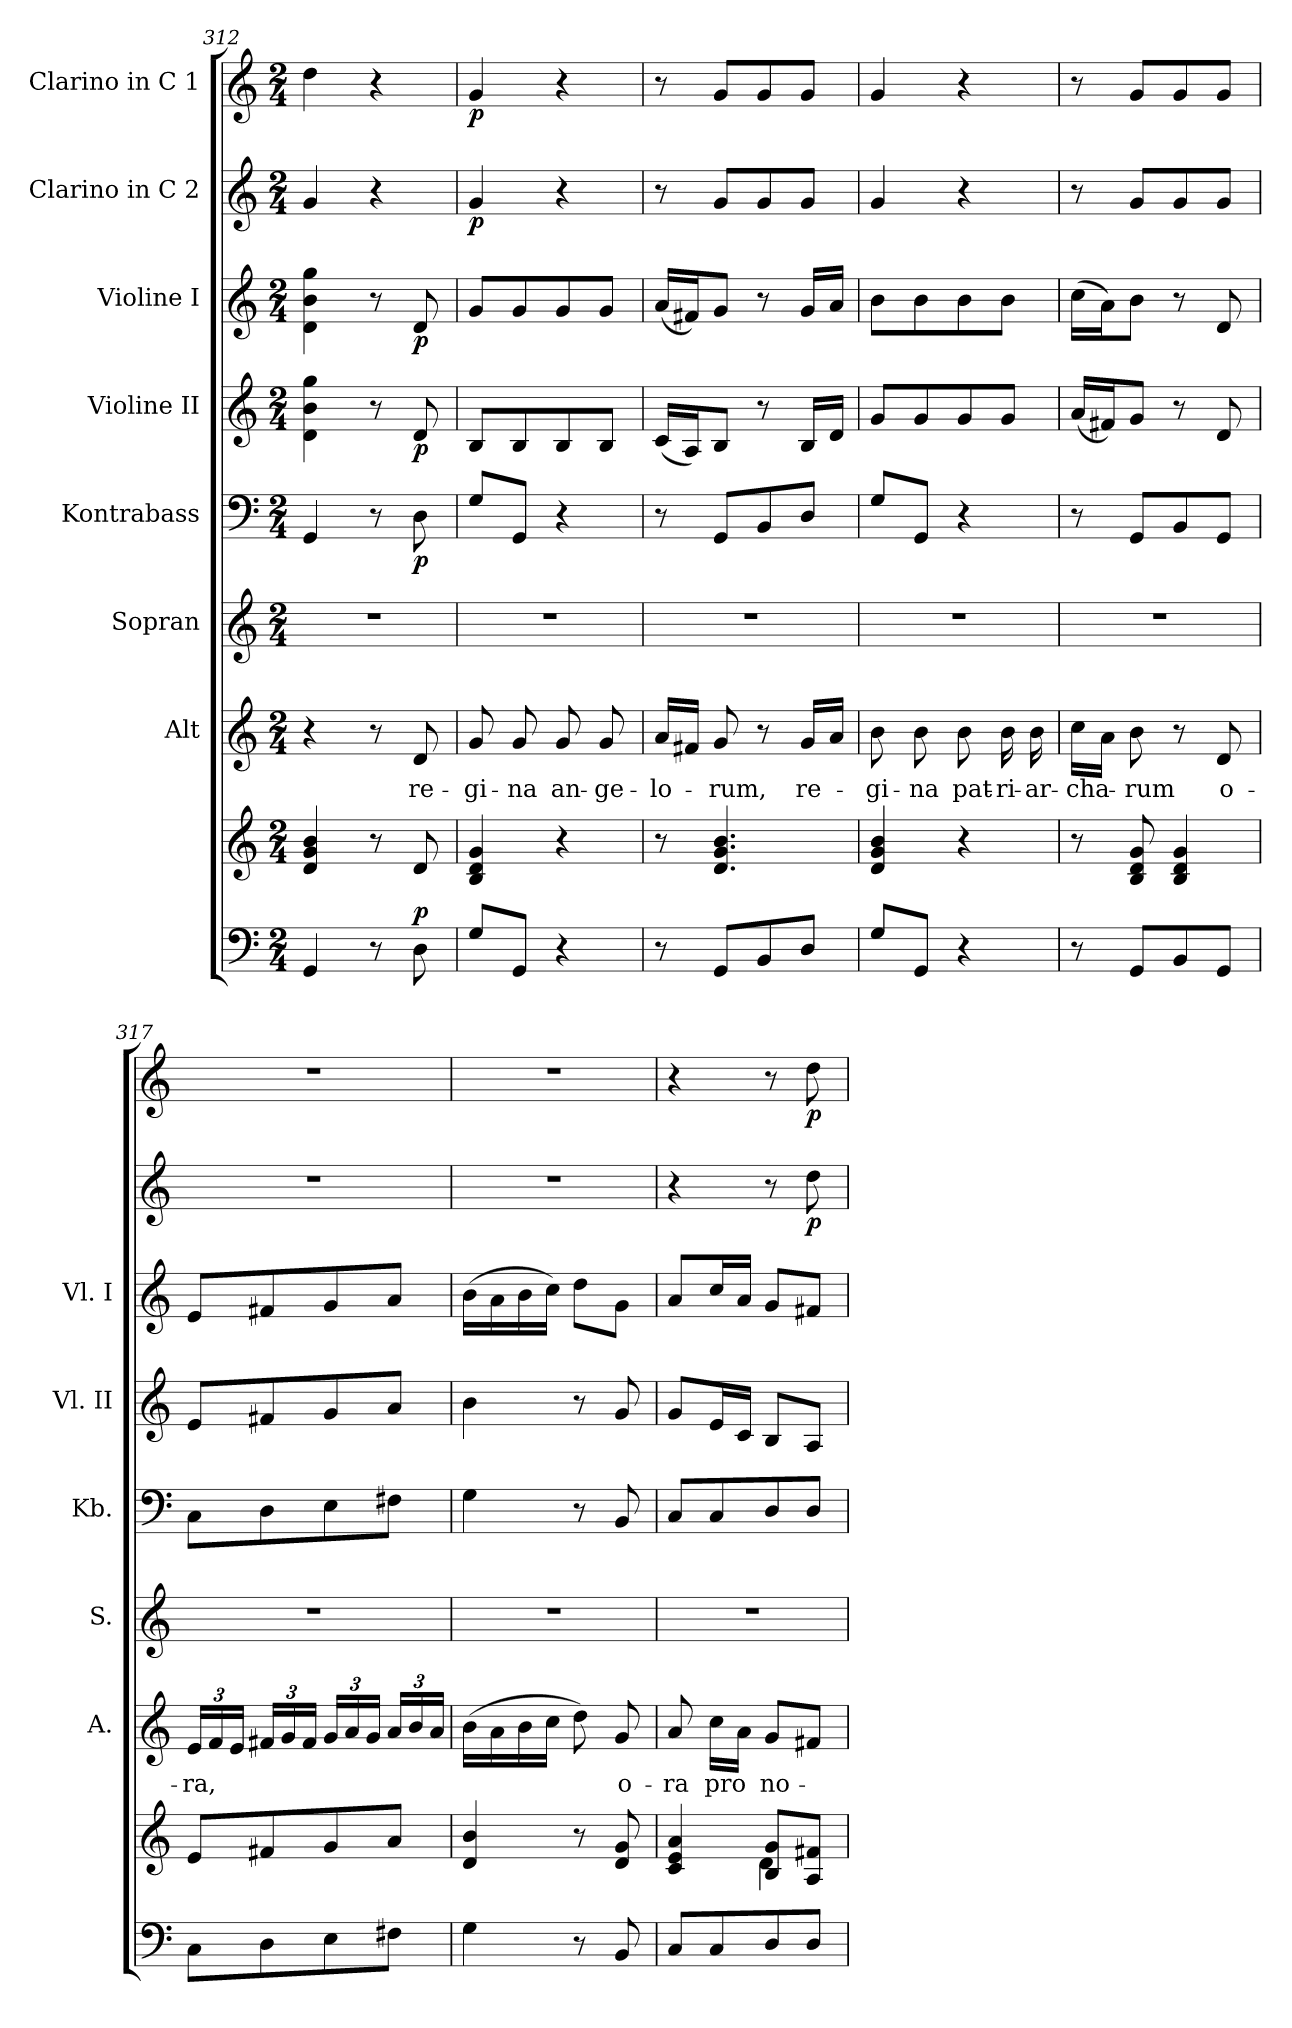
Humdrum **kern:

**kern	**kern	**dynam	**kern	**text	**kern	**kern	**dynam	**kern	**dynam	**kern	**dynam	**kern	**dynam	**kern	**dynam
*part8	*part8	*part8	*part7	*part7	*part6	*part5	*part5	*part4	*part4	*part3	*part3	*part2	*part2	*part1	*part1
*staff9	*staff8	*staff8/9	*staff7	*staff7	*staff6	*staff5	*staff5	*staff4	*staff4	*staff3	*staff3	*staff2	*staff2	*staff1	*staff1
*	*	*	*I"Alt	*	*I"Sopran	*I"Kontrabass	*	*I"Violine II	*	*I"Violine I	*	*I"Clarino in C 2	*	*I"Clarino in C 1	*
*	*	*	*I'A.	*	*I'S.	*I'Kb.	*	*I'Vl. II	*	*I'Vl. I	*	*	*	*	*
*clefF4	*clefG2	*	*clefG2	*	*clefG2	*clefF4	*	*clefG2	*	*clefG2	*	*clefG2	*	*clefG2	*
*	*	*	*	*	*	*ITrd7c12	*	*	*	*	*	*	*	*	*
*k[]	*k[]	*	*k[]	*	*k[]	*k[]	*	*k[]	*	*k[]	*	*k[]	*	*k[]	*
*C:	*C:	*	*C:	*	*C:	*C:	*	*C:	*	*C:	*	*C:	*	*C:	*
*M2/4	*M2/4	*	*M2/4	*	*M2/4	*M2/4	*	*M2/4	*	*M2/4	*	*M2/4	*	*M2/4	*
=312	=312	=312	=312	=312	=312	=312	=312	=312	=312	=312	=312	=312	=312	=312	=312
4GG/	4d/ 4g/ 4b/	.	4r	.	2r	4GGG/	.	4d\ 4b\ 4gg\	.	4d\ 4b\ 4gg\	.	4g/	.	4dd\	.
8r	8r	.	8r	.	.	8r	.	8r	.	8r	.	4r	.	4r	.
!	!	!LO:DY:a=2	!	!LO:LY:b	!	!	!LO:DY:b	!	!LO:DY:b	!	!LO:DY:b	!	!	!	!
8D\	8d/	p	8d/	re-	.	8DD\	p	8d/	p	8d/	p	.	.	.	.
=313	=313	=313	=313	=313	=313	=313	=313	=313	=313	=313	=313	=313	=313	=313	=313
!	!	!	!	!LO:LY:b	!	!	!	!	!	!	!	!	!LO:DY:b	!	!LO:DY:b
8G/L	4B/ 4d/ 4g/	.	8g/	-gi-	2r	8GG/L	.	8B/L	.	8g/L	.	4g/	p	4g/	p
!	!	!	!	!LO:LY:b	!	!	!	!	!	!	!	!	!	!	!
8GG/J	.	.	8g/	-na	.	8GGG/J	.	8B/	.	8g/	.	.	.	.	.
!	!	!	!	!LO:LY:b	!	!	!	!	!	!	!	!	!	!	!
4r	4r	.	8g/	an-	.	4r	.	8B/	.	8g/	.	4r	.	4r	.
!	!	!	!	!LO:LY:b	!	!	!	!	!	!	!	!	!	!	!
.	.	.	8g/	-ge-	.	.	.	8B/J	.	8g/J	.	.	.	.	.
=314	=314	=314	=314	=314	=314	=314	=314	=314	=314	=314	=314	=314	=314	=314	=314
!	!	!	!	!LO:LY:b	!	!	!	!	!	!	!	!	!	!	!
8r	8r	.	16a/LL	-lo-	2r	8r	.	(<16c/LL	.	(<16a/LL	.	8r	.	8r	.
.	.	.	16f#X/JJ	.	.	.	.	16A/J)	.	16f#X/J)	.	.	.	.	.
!	!	!	!	!LO:LY:b	!	!	!	!	!	!	!	!	!	!	!
8GG/L	4.d/ 4.g/ 4.b/	.	8g/	-rum,	.	8GGG/L	.	8B/J	.	8g/J	.	8g/L	.	8g/L	.
8BB/	.	.	8r	.	.	8BBB/	.	8r	.	8r	.	8g/	.	8g/	.
!	!	!	!	!LO:LY:b	!	!	!	!	!	!	!	!	!	!	!
8D/J	.	.	16g/LL	re-	.	8DD/J	.	16B/LL	.	16g/LL	.	8g/J	.	8g/J	.
.	.	.	16a/JJ	.	.	.	.	16d/JJ	.	16a/JJ	.	.	.	.	.
=315	=315	=315	=315	=315	=315	=315	=315	=315	=315	=315	=315	=315	=315	=315	=315
!	!	!	!	!LO:LY:b	!	!	!	!	!	!	!	!	!	!	!
8G/L	4d/ 4g/ 4b/	.	8b\	-gi-	2r	8GG/L	.	8g/L	.	8b\L	.	4g/	.	4g/	.
!	!	!	!	!LO:LY:b	!	!	!	!	!	!	!	!	!	!	!
8GG/J	.	.	8b\	-na	.	8GGG/J	.	8g/	.	8b\	.	.	.	.	.
!	!	!	!	!LO:LY:b	!	!	!	!	!	!	!	!	!	!	!
4r	4r	.	8b\	pat-	.	4r	.	8g/	.	8b\	.	4r	.	4r	.
!	!	!	!	!LO:LY:b	!	!	!	!	!	!	!	!	!	!	!
.	.	.	16b\	-ri-	.	.	.	8g/J	.	8b\J	.	.	.	.	.
!	!	!	!	!LO:LY:b	!	!	!	!	!	!	!	!	!	!	!
.	.	.	16b\	-ar-	.	.	.	.	.	.	.	.	.	.	.
!!LO:PB:g=z
=316	=316	=316	=316	=316	=316	=316	=316	=316	=316	=316	=316	=316	=316	=316	=316
!	!	!	!	!LO:LY:b	!	!	!	!	!	!	!	!	!	!	!
8r	8r	.	16cc\LL	-cha-	2r	8r	.	(<16a/LL	.	(>16cc\LL	.	8r	.	8r	.
.	.	.	16a\JJ	.	.	.	.	16f#X/J)	.	16a\J)	.	.	.	.	.
!	!	!	!	!LO:LY:b	!	!	!	!	!	!	!	!	!	!	!
8GG/L	8B/ 8d/ 8g/	.	8b\	-rum	.	8GGG/L	.	8g/J	.	8b\J	.	8g/L	.	8g/L	.
8BB/	4B/ 4d/ 4g/	.	8r	.	.	8BBB/	.	8r	.	8r	.	8g/	.	8g/	.
!	!	!	!	!LO:LY:b	!	!	!	!	!	!	!	!	!	!	!
8GG/J	.	.	8d/	o-	.	8GGG/J	.	8d/	.	8d/	.	8g/J	.	8g/J	.
=317	=317	=317	=317	=317	=317	=317	=317	=317	=317	=317	=317	=317	=317	=317	=317
*	*	*	*Xbrackettup	*	*	*	*	*	*	*	*	*	*	*	*
!	!	!	!	!LO:LY:b	!	!	!	!	!	!	!	!	!	!	!
8C\L	8e/L	.	24e/LL	-ra,	2r	8CC\L	.	8e/L	.	8e/L	.	2r	.	2r	.
.	.	.	24f/	.	.	.	.	.	.	.	.	.	.	.	.
.	.	.	24e/JJ	.	.	.	.	.	.	.	.	.	.	.	.
8D\	8f#X/	.	24f#X/LL	.	.	8DD\	.	8f#X/	.	8f#X/	.	.	.	.	.
.	.	.	24g/	.	.	.	.	.	.	.	.	.	.	.	.
.	.	.	24f#/JJ	.	.	.	.	.	.	.	.	.	.	.	.
8E\	8g/	.	24g/LL	.	.	8EE\	.	8g/	.	8g/	.	.	.	.	.
.	.	.	24a/	.	.	.	.	.	.	.	.	.	.	.	.
.	.	.	24g/JJ	.	.	.	.	.	.	.	.	.	.	.	.
8F#X\J	8a/J	.	24a/LL	.	.	8FF#X\J	.	8a/J	.	8a/J	.	.	.	.	.
.	.	.	24b/	.	.	.	.	.	.	.	.	.	.	.	.
.	.	.	24a/JJ	.	.	.	.	.	.	.	.	.	.	.	.
=318	=318	=318	=318	=318	=318	=318	=318	=318	=318	=318	=318	=318	=318	=318	=318
4G\	4d/ 4b/	.	(>16b\LL	.	2r	4GG\	.	4b\	.	(>16b\LL	.	2r	.	2r	.
.	.	.	16a\	.	.	.	.	.	.	16a\	.	.	.	.	.
.	.	.	16b\	.	.	.	.	.	.	16b\	.	.	.	.	.
.	.	.	16cc\JJ	.	.	.	.	.	.	16cc\JJ)	.	.	.	.	.
8r	8r	.	8dd\)	.	.	8r	.	8r	.	8dd\L	.	.	.	.	.
!	!	!	!	!LO:LY:b	!	!	!	!	!	!	!	!	!	!	!
8BB/	8d/ 8g/	.	8g/	o-	.	8BBB/	.	8g/	.	8g\J	.	.	.	.	.
=319	=319	=319	=319	=319	=319	=319	=319	=319	=319	=319	=319	=319	=319	=319	=319
*	*^	*	*	*	*	*	*	*	*	*	*	*	*	*	*
!	!	!	!	!	!LO:LY:b	!	!	!	!	!	!	!	!	!	!	!
8C/L	4c/ 4e/ 4a/	4ryy	.	8a/	-ra	2r	8CC/L	.	8g/L	.	8a/L	.	4r	.	4r	.
!	!	!	!	!	!LO:LY:b	!	!	!	!	!	!	!	!	!	!	!
8C/	.	.	.	16cc\LL	pro	.	8CC/	.	16e/L	.	16cc/L	.	.	.	.	.
.	.	.	.	16a\JJ	.	.	.	.	16c/JJ	.	16a/JJ	.	.	.	.	.
!	!	!	!	!	!LO:LY:b	!	!	!	!	!	!	!	!	!	!	!
8D/	8B/ 8g/L	4d\	.	8g/L	no-	.	8DD/	.	8B/L	.	8g/L	.	8r	.	8r	.
!	!	!	!	!	!	!	!	!	!	!	!	!	!	!LO:DY:b	!	!LO:DY:b
8D/J	8A/ 8f#X/J	.	.	8f#X/J	.	.	8DD/J	.	8A/J	.	8f#X/J	.	8dd\	p	8dd\	p
*	*v	*v	*	*	*	*	*	*	*	*	*	*	*	*	*	*
=	=	=	=	=	=	=	=	=	=	=	=	=	=	=	=
*-	*-	*-	*-	*-	*-	*-	*-	*-	*-	*-	*-	*-	*-	*-	*-
